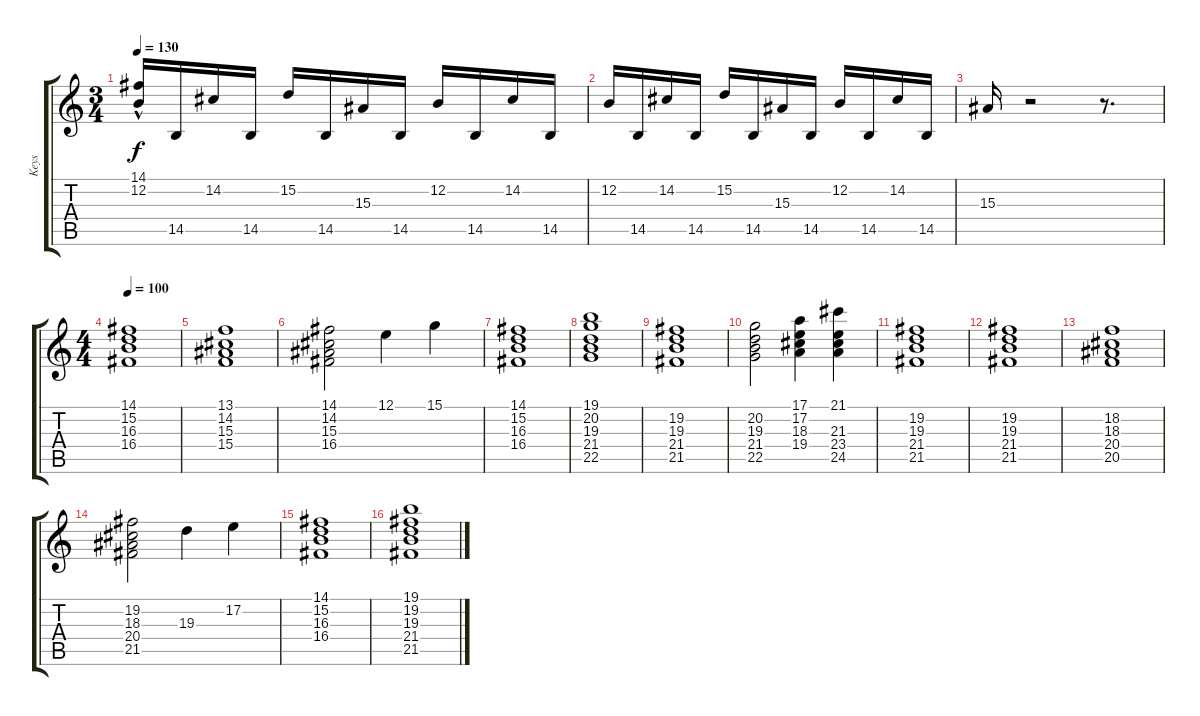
\track ("Keys" "Keys") {instrument churchorgan}
\staff {score tabs}
\tuning (E4 B3 G3 D3 A2 E2) {hide}
\ts (3 4)
\tempo 130
\clef g2
\ks c
(14.1{hac} 12.2).16{dy f} 14.5.16 14.2.16 14.5.16 15.2.16 14.5.16 15.3.16 14.5.16 12.2.16 14.5.16 14.2.16 14.5.16 |
12.2.16 14.5.16 14.2.16 14.5.16 15.2.16 14.5.16 15.3.16 14.5.16 12.2.16 14.5.16 14.2.16 14.5.16 |
15.3.16 r.2 r.8{d} |
\ts (4 4)
\tempo 100
(14.1 15.2 16.3 16.4).1 |
(13.1 14.2 15.3 15.4).1 |
(14.1 14.2 15.3 16.4).2 12.1.4 15.1.4 |
(14.1 15.2 16.3 16.4).1 |
(19.1 20.2 19.3 21.4 22.5).1 |
(19.2 19.3 21.4 21.5).1 |
(20.2 19.3 21.4 22.5).2 (17.1 17.2 18.3 19.4).4 (21.1 21.3 23.4 24.5).4 |
(19.2 19.3 21.4 21.5).1 |
(19.2 19.3 21.4 21.5).1 |
(18.2 18.3 20.4 20.5).1 |
(19.2 18.3 20.4 21.5).2 19.3.4 17.2.4 |
(14.1 15.2 16.3 16.4).1 |
(19.1 19.2 19.3 21.4 21.5).1
